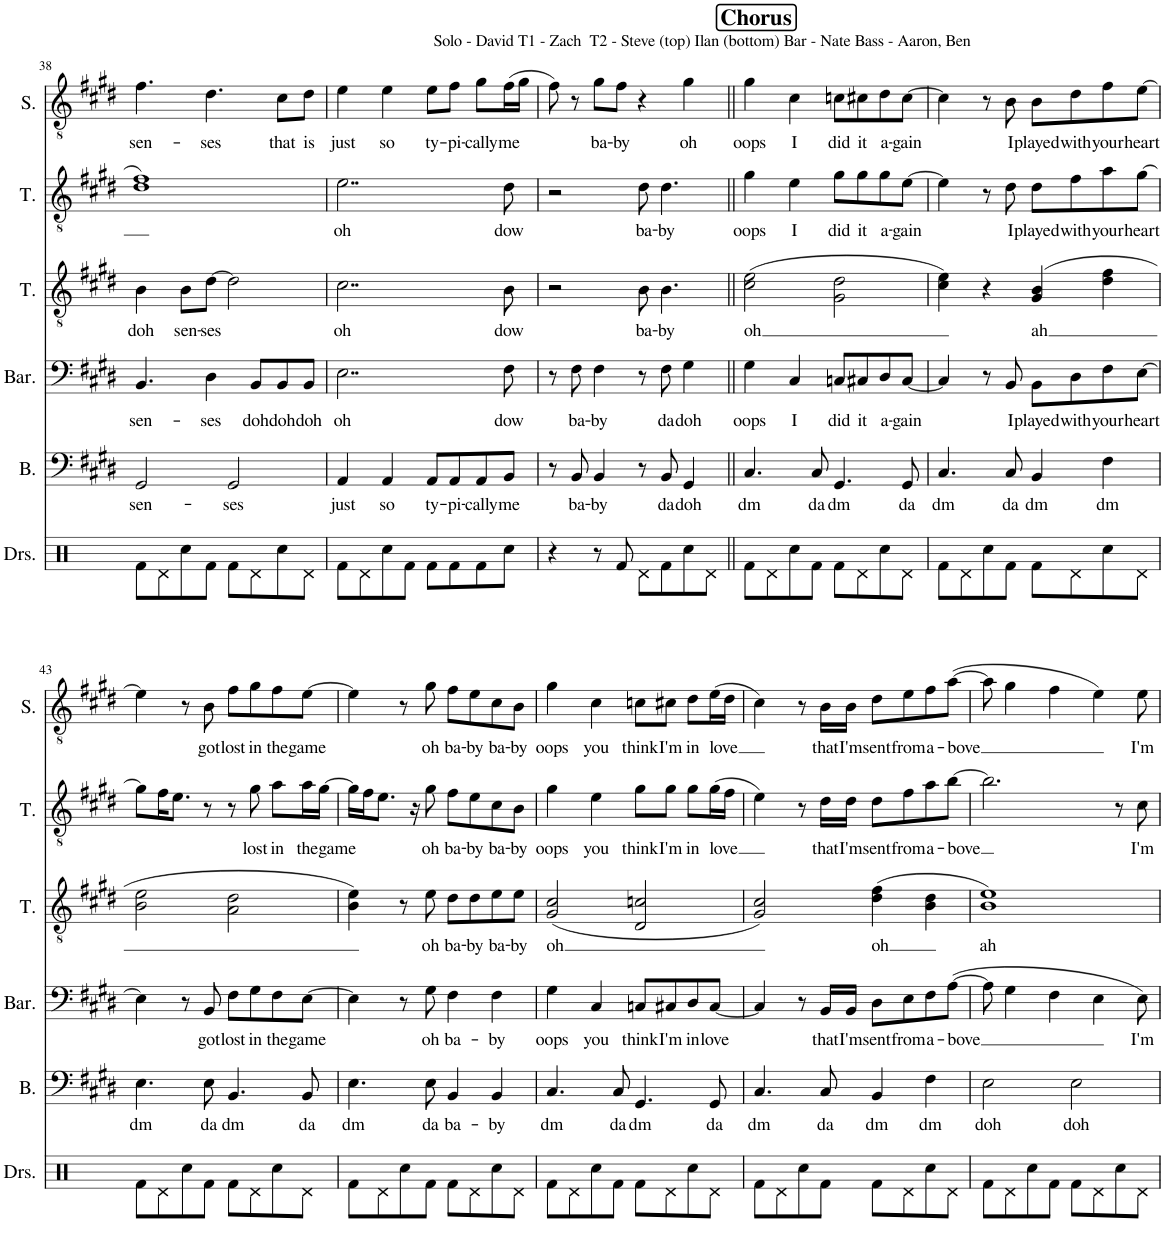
**kern	**kern	**text	**kern	**text	**kern	**text	**kern	**text	**kern	**text
*part6	*part5	*part5	*part4	*part4	*part3	*part3	*part2	*part2	*part1	*part1
*staff6	*staff5	*staff5	*staff4	*staff4	*staff3	*staff3	*staff2	*staff2	*staff1	*staff1
*I"Drumset	*I"Bass	*	*I"Baritone	*	*I"Tenor	*	*I"Tenor	*	*I"Solo	*
*I'Drs.	*I'B.	*	*I'Bar.	*	*I'T.	*	*I'T.	*	*I'S.	*
!!LO:PB:g=z
*clefX	*clefF4	*	*clefF4	*	*clefGv2	*	*clefGv2	*	*clefGv2	*
*k[]	*k[f#c#g#d#]	*	*k[f#c#g#d#]	*	*k[f#c#g#d#]	*	*k[f#c#g#d#]	*	*k[f#c#g#d#]	*
*M4/4	*M4/4	*	*M4/4	*	*M4/4	*	*M4/4	*	*M4/4	*
=38	=38	=38	=38	=38	=38	=38	=38	=38	=38	=38
!	!	!LO:LY:b	!	!LO:LY:b	!	!LO:LY:b	!	!	!	!LO:LY:b
8Rf\L	2GG#/	sen-	4.BB/	sen-	4B\	doh	1d# 1f#	.	4.f#\	sen-
8Rd\	.	.	.	.	.	.	.	.	.	.
!	!	!	!	!	!	!LO:LY:b	!	!	!	!
8Rcc\	.	.	.	.	8B\L	sen-	.	.	.	.
!	!	!	!	!LO:LY:b	!	!LO:LY:b	!	!	!	!LO:LY:b
8Rf\J	.	.	4D#\	-ses	[8d#\J	-ses	.	.	4.d#\	-ses
!	!	!LO:LY:b	!	!	!	!	!	!	!	!
8Rf\L	2GG#/	-ses	.	.	2d#\]	.	.	.	.	.
!	!	!	!	!LO:LY:b	!	!	!	!	!	!
8Rd\	.	.	8BB/L	doh	.	.	.	.	.	.
!	!	!	!	!LO:LY:b	!	!	!	!	!	!LO:LY:b
8Rcc\	.	.	8BB/	doh	.	.	.	.	8c#\L	that
!	!	!	!	!LO:LY:b	!	!	!	!	!	!LO:LY:b
8Rd\J	.	.	8BB/J	doh	.	.	.	.	8d#\J	is
=39	=39	=39	=39	=39	=39	=39	=39	=39	=39	=39
!	!	!LO:LY:b	!	!LO:LY:b	!	!LO:LY:b	!	!LO:LY:b	!	!LO:LY:b
8Rf\L	4AA/	just	2..E\	oh	2..c#\	oh	2..e\	oh	4e\	just
8Rd\	.	.	.	.	.	.	.	.	.	.
!	!	!LO:LY:b	!	!	!	!	!	!	!	!LO:LY:b
8Rcc\	4AA/	so	.	.	.	.	.	.	4e\	so
8Rf\J	.	.	.	.	.	.	.	.	.	.
!	!	!LO:LY:b	!	!	!	!	!	!	!	!LO:LY:b
8Rf\L	8AA/L	ty-	.	.	.	.	.	.	8e\L	ty-
!	!	!LO:LY:b	!	!	!	!	!	!	!	!LO:LY:b
8Rf\	8AA/	-pi-	.	.	.	.	.	.	8f#\J	-pi-
!	!	!LO:LY:b	!	!	!	!	!	!	!	!LO:LY:b
8Rf\	8AA/	-cally	.	.	.	.	.	.	8g#\L	-cally
!	!	!LO:LY:b	!	!LO:LY:b	!	!LO:LY:b	!	!LO:LY:b	!	!LO:LY:b
8Rcc\J	8BB/J	me	8F#\	dow	8B\	dow	8d#\	dow	(16f#\L	me
.	.	.	.	.	.	.	.	.	16g#\JJ	.
=40	=40	=40	=40	=40	=40	=40	=40	=40	=40	=40
4r	8r	.	8r	.	2r	.	2r	.	8f#\)	.
!	!	!LO:LY:b	!	!LO:LY:b	!	!	!	!	!	!
.	8BB/	ba-	8F#\	ba-	.	.	.	.	8r	.
!	!	!LO:LY:b	!	!LO:LY:b	!	!	!	!	!	!LO:LY:b
8r	4BB/	-by	4F#\	-by	.	.	.	.	8g#\L	-ba-
!	!	!	!	!	!	!	!	!	!	!LO:LY:b
8Rf/	.	.	.	.	.	.	.	.	8f#\J	-by
!	!	!	!	!	!	!LO:LY:b	!	!LO:LY:b	!	!
8Rd\L	8r	.	8r	.	8B\	ba-	8d#\	ba-	4r	.
!	!	!LO:LY:b	!	!LO:LY:b	!	!LO:LY:b	!	!LO:LY:b	!	!
8Rf\	8BB/	da	8F#\	da	4.B\	-by	4.d#\	-by	.	.
!	!	!LO:LY:b	!	!LO:LY:b	!	!	!	!	!	!LO:LY:b
8Rcc\	4GG#/	doh	4G#\	doh	.	.	.	.	4g#\	oh
8Rd\J	.	.	.	.	.	.	.	.	.	.
!!LO:REH:place=s1:a:B:cj:fs=14:t=Chorus
=41||	=41||	=41||	=41||	=41||	=41||	=41||	=41||	=41||	=41||	=41||
!	!	!	!	!	!	!	!	!	!LO:TX:a:t=Solo - David T1 - Zach  T2 - Steve (top) Ilan (bottom) Bar - Nate Bass - Aaron, Ben	!
!	!	!LO:LY:b	!	!LO:LY:b	!	!LO:LY:b	!	!LO:LY:b	!	!LO:LY:b
8Rf\L	4.C#/	dm	4G#\	oops	(2c#\ 2e\	oh	4g#\	oops	4g#\	oops
8Rd\	.	.	.	.	.	.	.	.	.	.
!	!	!	!	!LO:LY:b	!	!	!	!LO:LY:b	!	!LO:LY:b
8Rcc\	.	.	4C#/	I	.	.	4e\	I	4c#\	I
!	!	!LO:LY:b	!	!	!	!	!	!	!	!
8Rf\J	8C#/	da	.	.	.	.	.	.	.	.
!	!	!LO:LY:b	!	!LO:LY:b	!	!	!	!LO:LY:b	!	!LO:LY:b
8Rf\L	4.GG#/	dm	8Cn/L	did	2G#\ 2d#\	.	8g#\L	did	8cn\L	did
!	!	!	!	!LO:LY:b	!	!	!	!LO:LY:b	!	!LO:LY:b
8Rd\	.	.	8C#X/	it	.	.	8g#\	it	8c#X\	it
!	!	!	!	!LO:LY:b	!	!	!	!LO:LY:b	!	!LO:LY:b
8Rcc\	.	.	8D#/	a-	.	.	8g#\	a-	8d#\	a-
!	!	!LO:LY:b	!	!LO:LY:b	!	!	!	!LO:LY:b	!	!LO:LY:b
8Rd\J	8GG#/	da	[8C#/J	-gain	.	.	[8e\J	-gain	[8c#\J	-gain
=42	=42	=42	=42	=42	=42	=42	=42	=42	=42	=42
!	!	!LO:LY:b	!	!	!	!	!	!	!	!
8Rf\L	4.C#/	dm	4C#/]	.	4c#\ 4e\)	.	4e\]	.	4c#\]	.
8Rd\	.	.	.	.	.	.	.	.	.	.
8Rcc\	.	.	8r	.	4r	.	8r	.	8r	.
!	!	!LO:LY:b	!	!LO:LY:b	!	!	!	!LO:LY:b	!	!LO:LY:b
8Rf\J	8C#/	da	8BB/	I	.	.	8d#\	I	8B\	I
!	!	!LO:LY:b	!	!LO:LY:b	!	!LO:LY:b	!	!LO:LY:b	!	!LO:LY:b
8Rf\L	4BB/	dm	8BB\L	played	(4G#/ 4B/	ah	8d#\L	played	8B\L	played
!	!	!	!	!LO:LY:b	!	!	!	!LO:LY:b	!	!LO:LY:b
8Rd\	.	.	8D#\	with	.	.	8f#\	with	8d#\	with
!	!	!LO:LY:b	!	!LO:LY:b	!	!	!	!LO:LY:b	!	!LO:LY:b
8Rcc\	4F#\	dm	8F#\	your	4d#\ 4f#\	.	8a\	your	8f#\	your
!	!	!	!	!LO:LY:b	!	!	!	!LO:LY:b	!	!LO:LY:b
8Rd\J	.	.	[8E\J	heart	.	.	[8g#\J	heart	[8e\J	heart
!!LO:LB:g=z
=43	=43	=43	=43	=43	=43	=43	=43	=43	=43	=43
!	!	!LO:LY:b	!	!	!	!	!	!	!	!
8Rf\L	4.E\	dm	4E\]	.	2B\ 2e\	.	8g#\L]	.	4e\]	.
8Rd\	.	.	.	.	.	.	16f#\K	.	.	.
.	.	.	.	.	.	.	8.e\J	.	.	.
8Rcc\	.	.	8r	.	.	.	.	.	8r	.
!	!	!LO:LY:b	!	!LO:LY:b	!	!	!	!	!	!LO:LY:b
8Rf\J	8E\	da	8BB/	got	.	.	8r	.	8B\	got
!	!	!LO:LY:b	!	!LO:LY:b	!	!	!	!	!	!LO:LY:b
8Rf\L	4.BB/	dm	8F#\L	lost	2A\ 2d#\	.	8r	.	8f#\L	lost
!	!	!	!	!LO:LY:b	!	!	!	!LO:LY:b	!	!LO:LY:b
8Rd\	.	.	8G#\	in	.	.	8g#\	lost	8g#\	in
!	!	!	!	!LO:LY:b	!	!	!	!LO:LY:b	!	!LO:LY:b
8Rcc\	.	.	8F#\	the	.	.	8a\L	in	8f#\	the
!	!	!LO:LY:b	!	!LO:LY:b	!	!	!	!LO:LY:b	!	!LO:LY:b
8Rd\J	8BB/	da	[8E\J	game	.	.	16a\L	the	[8e\J	game
!	!	!	!	!	!	!	!	!LO:LY:b	!	!
.	.	.	.	.	.	.	[16g#\JJ	game	.	.
=44	=44	=44	=44	=44	=44	=44	=44	=44	=44	=44
!	!	!LO:LY:b	!	!	!	!	!	!	!	!
8Rf\L	4.E\	dm	4E\]	.	4B\ 4e\)	.	16g#\LL]	.	4e\]	.
.	.	.	.	.	.	.	16f#\J	.	.	.
8Rd\	.	.	.	.	.	.	8.e\J	.	.	.
8Rcc\	.	.	8r	.	8r	.	.	.	8r	.
.	.	.	.	.	.	.	16r	.	.	.
!	!	!LO:LY:b	!	!LO:LY:b	!	!LO:LY:b	!	!LO:LY:b	!	!LO:LY:b
8Rf\J	8E\	da	8G#\	oh	8e\	oh	8g#\	oh	8g#\	oh
!	!	!LO:LY:b	!	!LO:LY:b	!	!LO:LY:b	!	!LO:LY:b	!	!LO:LY:b
8Rf\L	4BB/	ba-	4F#\	ba-	8d#\L	ba-	8f#\L	ba-	8f#\L	ba-
!	!	!	!	!	!	!LO:LY:b	!	!LO:LY:b	!	!LO:LY:b
8Rd\	.	.	.	.	8d#\	-by	8e\	-by	8e\	-by
!	!	!LO:LY:b	!	!LO:LY:b	!	!LO:LY:b	!	!LO:LY:b	!	!LO:LY:b
8Rcc\	4BB/	-by	4F#\	-by	8e\	ba-	8c#\	ba-	8c#\	ba-
!	!	!	!	!	!	!LO:LY:b	!	!LO:LY:b	!	!LO:LY:b
8Rd\J	.	.	.	.	8e\J	-by	8B\J	-by	8B\J	-by
=45	=45	=45	=45	=45	=45	=45	=45	=45	=45	=45
!	!	!LO:LY:b	!	!LO:LY:b	!	!LO:LY:b	!	!LO:LY:b	!	!LO:LY:b
8Rf\L	4.C#/	dm	4G#\	oops	(2G#/ 2c#/	oh	4g#\	oops	4g#\	oops
8Rd\	.	.	.	.	.	.	.	.	.	.
!	!	!	!	!LO:LY:b	!	!	!	!LO:LY:b	!	!LO:LY:b
8Rcc\	.	.	4C#/	you	.	.	4e\	you	4c#\	you
!	!	!LO:LY:b	!	!	!	!	!	!	!	!
8Rf\J	8C#/	da	.	.	.	.	.	.	.	.
!	!	!LO:LY:b	!	!LO:LY:b	!	!	!	!LO:LY:b	!	!LO:LY:b
8Rf\L	4.GG#/	dm	8Cn/L	think	2D#/ 2cn/	.	8g#\L	think	8cn\L	think
!	!	!	!	!LO:LY:b	!	!	!	!LO:LY:b	!	!LO:LY:b
8Rd\	.	.	8C#X/	I'm	.	.	8g#\J	I'm	8c#X\J	I'm
!	!	!	!	!LO:LY:b	!	!	!	!LO:LY:b	!	!LO:LY:b
8Rcc\	.	.	8D#/	in	.	.	8g#\L	in	8d#\L	in
!	!	!LO:LY:b	!	!LO:LY:b	!	!	!	!LO:LY:b	!	!LO:LY:b
8Rd\J	8GG#/	da	[8C#/J	love	.	.	(16g#\L	love	(16e\L	love
.	.	.	.	.	.	.	16f#\JJ	.	16d#\JJ	.
=46	=46	=46	=46	=46	=46	=46	=46	=46	=46	=46
!	!	!LO:LY:b	!	!	!	!	!	!	!	!
8Rf\L	4.C#/	dm	4C#/]	.	2G#/ 2c#/)	.	4e\)	.	4c#\)	.
8Rd\	.	.	.	.	.	.	.	.	.	.
8Rcc\	.	.	8r	.	.	.	8r	.	8r	.
!	!	!LO:LY:b	!	!LO:LY:b	!	!	!	!LO:LY:b	!	!LO:LY:b
8Rf\J	8C#/	da	16BB/LL	that	.	.	16d#\LL	that	16B\LL	that
!	!	!	!	!LO:LY:b	!	!	!	!LO:LY:b	!	!LO:LY:b
.	.	.	16BB/JJ	I'm	.	.	16d#\JJ	I'm	16B\JJ	I'm
!	!	!LO:LY:b	!	!LO:LY:b	!	!LO:LY:b	!	!LO:LY:b	!	!LO:LY:b
8Rf\L	4BB/	dm	8D#\L	sent	(4d#\ 4f#\	oh	8d#\L	sent	8d#\L	sent
!	!	!	!	!LO:LY:b	!	!	!	!LO:LY:b	!	!LO:LY:b
8Rd\	.	.	8E\	from	.	.	8f#\	from	8e\	from
!	!	!LO:LY:b	!	!LO:LY:b	!	!	!	!LO:LY:b	!	!LO:LY:b
8Rcc\	4F#\	dm	8F#\	a-	4B\ 4d#\	.	8a\	a-	8f#\	a-
!	!	!	!	!LO:LY:b	!	!	!	!LO:LY:b	!	!LO:LY:b
8Rd\J	.	.	([8A\J	-bove	.	.	[8b\J	-bove	([8a\J	-bove
=47	=47	=47	=47	=47	=47	=47	=47	=47	=47	=47
!	!	!LO:LY:b	!	!	!	!LO:LY:b	!	!	!	!
8Rf\L	2E\	doh	8A\]	.	1B 1e)	ah	2.b\]	.	8a\]	.
8Rd\	.	.	4G#\	.	.	.	.	.	4g#\	.
8Rcc\	.	.	.	.	.	.	.	.	.	.
8Rf\J	.	.	4F#\	.	.	.	.	.	4f#\	.
!	!	!LO:LY:b	!	!	!	!	!	!	!	!
8Rf\L	2E\	doh	.	.	.	.	.	.	.	.
8Rd\	.	.	4E\	.	.	.	.	.	4e\)	.
8Rcc\	.	.	.	.	.	.	8r	.	.	.
!	!	!	!	!LO:LY:b	!	!	!	!LO:LY:b	!	!LO:LY:b
8Rd\J	.	.	8E\)	I'm	.	.	8c#\	I'm	8e\	I'm
=	=	=	=	=	=	=	=	=	=	=
*-	*-	*-	*-	*-	*-	*-	*-	*-	*-	*-
